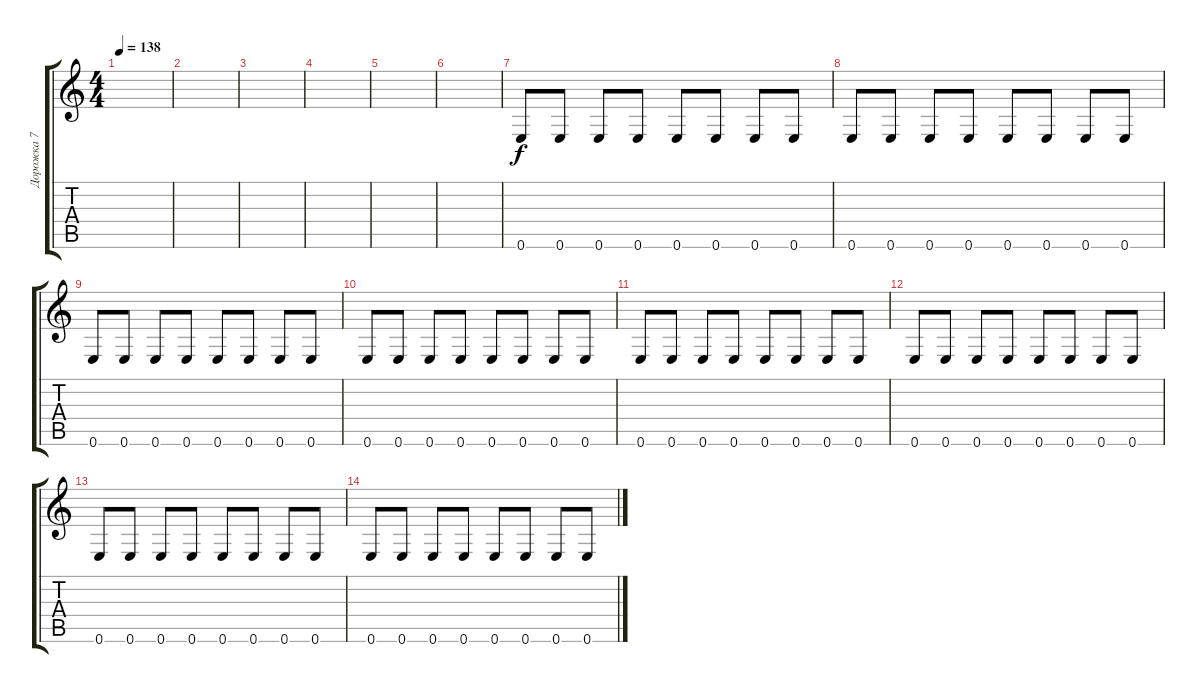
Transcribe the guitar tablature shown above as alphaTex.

\track ("Дорожка 7" "Дорожка 7") {instrument electricguitarmuted}
\staff {score tabs}
\tuning (E4 B3 G3 D3 A2 E2) {hide}
\ts (4 4)
\tempo 138
\clef g2
\ks c
|
|
|
|
|
|
0.6.8 0.6.8 0.6.8 0.6.8 0.6.8 0.6.8 0.6.8 0.6.8 |
0.6.8 0.6.8 0.6.8 0.6.8 0.6.8 0.6.8 0.6.8 0.6.8 |
0.6.8 0.6.8 0.6.8 0.6.8 0.6.8 0.6.8 0.6.8 0.6.8 |
0.6.8 0.6.8 0.6.8 0.6.8 0.6.8 0.6.8 0.6.8 0.6.8 |
0.6.8 0.6.8 0.6.8 0.6.8 0.6.8 0.6.8 0.6.8 0.6.8 |
0.6.8 0.6.8 0.6.8 0.6.8 0.6.8 0.6.8 0.6.8 0.6.8 |
0.6.8 0.6.8 0.6.8 0.6.8 0.6.8 0.6.8 0.6.8 0.6.8 |
0.6.8 0.6.8 0.6.8 0.6.8 0.6.8 0.6.8 0.6.8 0.6.8
